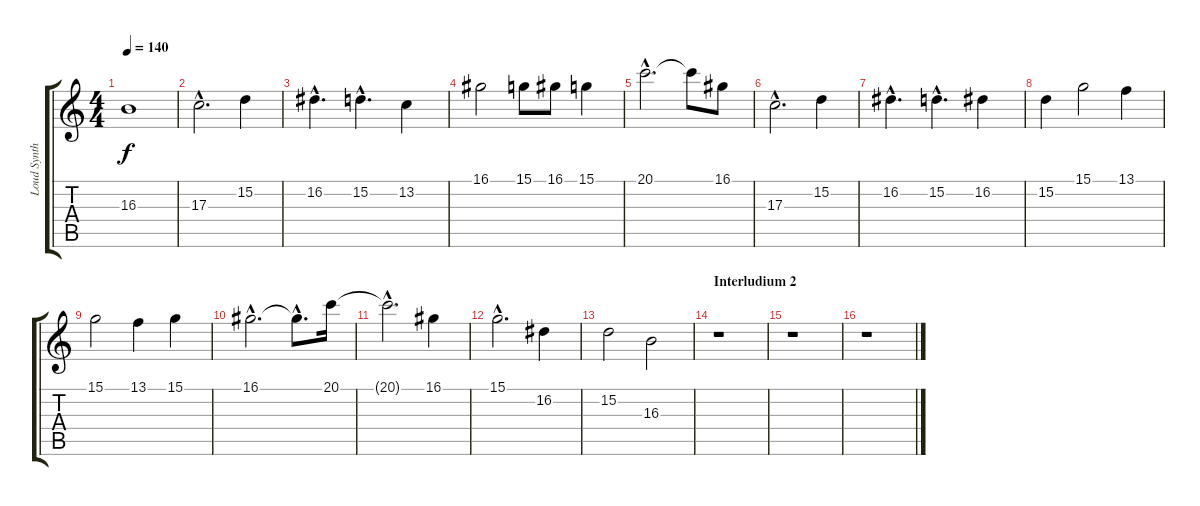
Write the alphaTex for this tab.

\track ("Loud Synth " "Loud Synth") {instrument stringensemble1}
\staff {score tabs}
\tuning (E4 B3 G3 D3 A2 E2) {hide}
\ts (4 4)
\tempo 140
\clef g2
\ks c
16.3.1{dy f} |
17.3{hac}.2{d} 15.2.4 |
16.2{hac}.4{d} 15.2{hac}.4{d} 13.2.4 |
16.1.2 15.1.8 16.1.8 15.1.4 |
20.1{hac}.2{d} 20.1{t}.8 16.1.8 |
17.3{hac}.2{d} 15.2.4 |
16.2{hac}.4{d} 15.2{hac}.4{d} 16.2.4 |
15.2.4 15.1.2 13.1.4 |
15.1.2 13.1.4 15.1.4 |
16.1{hac}.2{d} 16.1{hac t}.8{d} 20.1.16 |
20.1{hac t}.2{d} 16.1.4 |
15.1{hac}.2{d} 16.2.4 |
15.2.2 16.3.2 |
\section ("" "Interludium 2")
r.1 |
r.1 |
r.1
